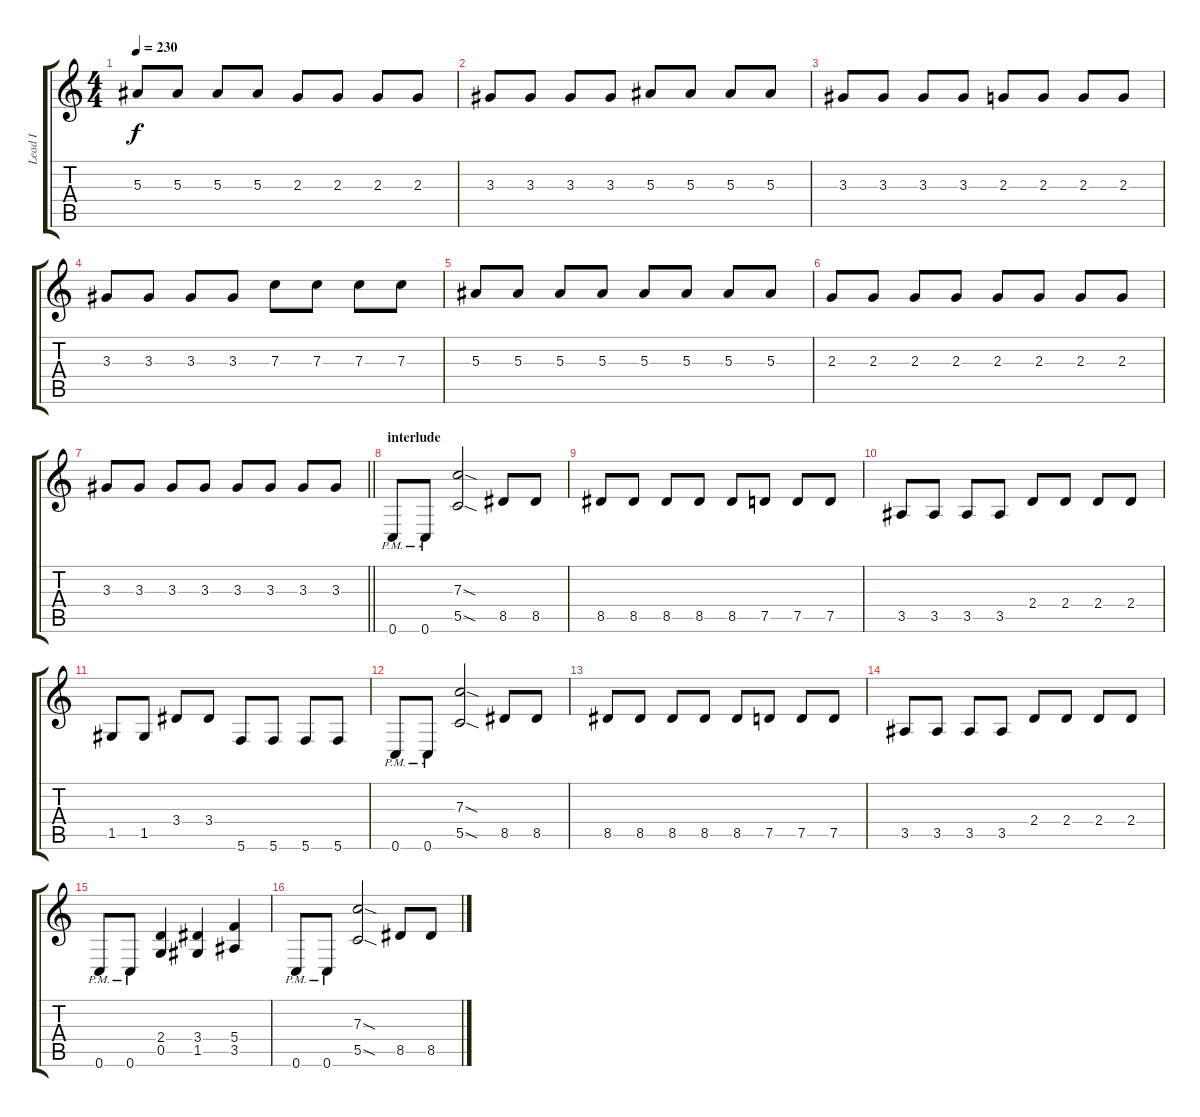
\track ("Lead I" "Lead I") {instrument distortionguitar}
\staff {score tabs}
\tuning (D4 A3 F3 C3 G2 C2) {hide}
\ts (4 4)
\tempo 230
\clef g2
\ks c
5.3.8{dy f} 5.3.8 5.3.8 5.3.8 2.3.8 2.3.8 2.3.8 2.3.8 |
3.3.8 3.3.8 3.3.8 3.3.8 5.3.8 5.3.8 5.3.8 5.3.8 |
3.3.8 3.3.8 3.3.8 3.3.8 2.3.8 2.3.8 2.3.8 2.3.8 |
3.3.8 3.3.8 3.3.8 3.3.8 7.3.8 7.3.8 7.3.8 7.3.8 |
5.3.8 5.3.8 5.3.8 5.3.8 5.3.8 5.3.8 5.3.8 5.3.8 |
2.3.8 2.3.8 2.3.8 2.3.8 2.3.8 2.3.8 2.3.8 2.3.8 |
\barLineRight lightlight
3.3.8 3.3.8 3.3.8 3.3.8 3.3.8 3.3.8 3.3.8 3.3.8 |
\section ("" "interlude")
0.6{pm}.8 0.6{pm}.8 (7.3{sod} 5.5{sod}).2 8.5.8 8.5.8 |
8.5.8 8.5.8 8.5.8 8.5.8 8.5.8 7.5.8 7.5.8 7.5.8 |
3.5.8 3.5.8 3.5.8 3.5.8 2.4.8 2.4.8 2.4.8 2.4.8 |
1.5.8 1.5.8 3.4.8 3.4.8 5.6.8 5.6.8 5.6.8 5.6.8 |
0.6{pm}.8 0.6{pm}.8 (7.3{sod} 5.5{sod}).2 8.5.8 8.5.8 |
8.5.8 8.5.8 8.5.8 8.5.8 8.5.8 7.5.8 7.5.8 7.5.8 |
3.5.8 3.5.8 3.5.8 3.5.8 2.4.8 2.4.8 2.4.8 2.4.8 |
0.6{pm}.8 0.6{pm}.8 (2.4 0.5).4 (3.4 1.5).4 (5.4 3.5).4 |
0.6{pm}.8 0.6{pm}.8 (7.3{sod} 5.5{sod}).2 8.5.8 8.5.8
